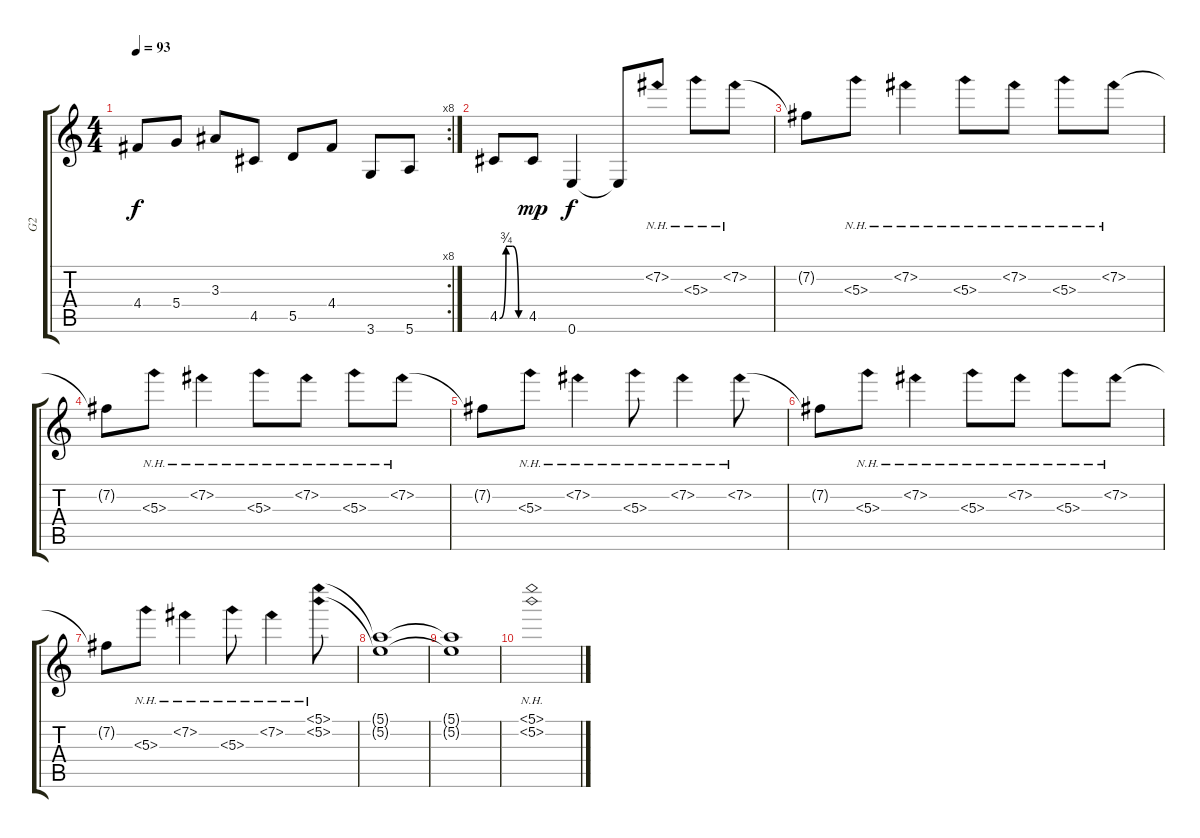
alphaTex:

\track ("G2" "G2") {instrument acousticguitarsteel}
\staff {score tabs}
\tuning (E4 B3 G3 D3 A2 E2) {hide}
\rc 8
\ts (4 4)
\tempo 93
\clef g2
\ks c
4.4{t}.8{dy f} 5.4.8 3.3.8 4.5.8 5.5.8 4.4.8 3.6.8 5.6.8 |
4.5{be (custom 0 0 15 3 30 3 45 0 60 0)}.8 4.5.8{dy mp} 0.6.4{dy f} 0.6{t}.8 7.2{nh}.8 5.3{nh}.8 7.2{nh}.8 |
7.2{t}.8 5.3{nh}.8 7.2{nh}.4 5.3{nh}.8 7.2{nh}.8 5.3{nh}.8 7.2{nh}.8 |
7.2{t}.8 5.3{nh}.8 7.2{nh}.4 5.3{nh}.8 7.2{nh}.8 5.3{nh}.8 7.2{nh}.8 |
7.2{t}.8 5.3{nh}.8 7.2{nh}.4 5.3{nh}.8 7.2{nh}.4 7.2{nh}.8 |
7.2{t}.8 5.3{nh}.8 7.2{nh}.4 5.3{nh}.8 7.2{nh}.8 5.3{nh}.8 7.2{nh}.8 |
7.2{t}.8 5.3{nh}.8 7.2{nh}.4 5.3{nh}.8 7.2{nh}.4 (5.1{nh} 5.2{nh}).8 |
(5.1{t} 5.2{t}).1 |
(5.1{t} 5.2{t}).1 |
(5.1{nh} 5.2{nh}).1
